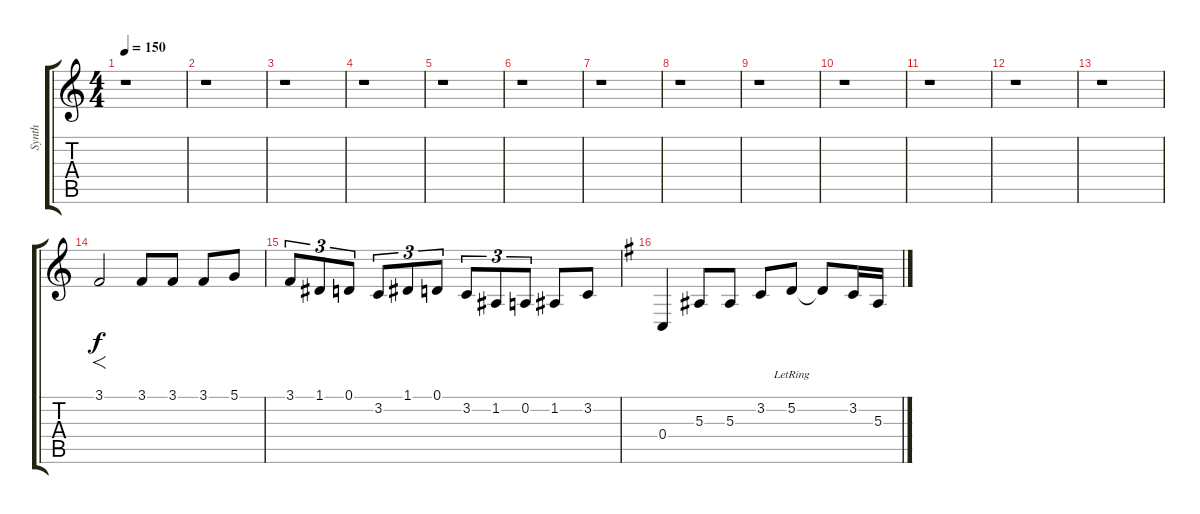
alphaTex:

\track ("Synth" "Synth") {instrument orchestralharp}
\staff {score tabs}
\tuning (D4 A3 F3 C3 G2 D2) {hide}
\ts (4 4)
\tempo 150
\clef g2
\ks c
r.1{dy f} |
r.1 |
r.1 |
r.1 |
r.1 |
r.1 |
r.1 |
r.1 |
r.1 |
r.1 |
r.1 |
r.1 |
r.1 |
3.1.2{f volume 14 balance 8 instrument synthbrass1} 3.1.8 3.1.8 3.1.8 5.1.8 |
3.1.8{tu (3 2)} 1.1.8{tu (3 2)} 0.1.8{tu (3 2)} 3.2.8{tu (3 2)} 1.1.8{tu (3 2)} 0.1.8{tu (3 2)} 3.2.8{tu (3 2)} 1.2.8{tu (3 2)} 0.2.8{tu (3 2)} 1.2.8 3.2.8 |
\ks g
0.4.4 5.3.8 5.3.8 3.2.8 5.2{lr}.8 5.2{t}.8 3.2.16 5.3.16
